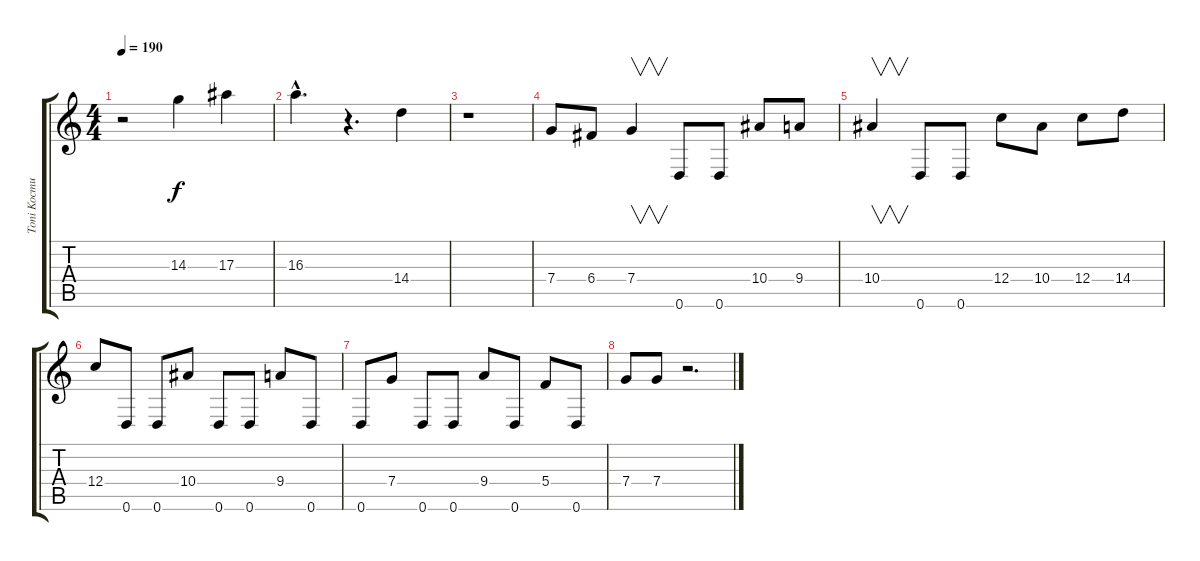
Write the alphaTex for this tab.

\track ("Toni Kocmut" "Toni Kocmu") {instrument distortionguitar}
\staff {score tabs}
\tuning (D4 A3 F3 C3 G2 D2) {hide}
\ts (4 4)
\tempo 190
\clef g2
\ks c
r.2{dy f} 14.3.4 17.3.4 |
16.3{hac}.4{d} r.4{d} 14.4.4 |
r.1 |
7.4.8 6.4.8 7.4.4{v} 0.6.8 0.6.8 10.4.8 9.4.8 |
10.4.4{v} 0.6.8 0.6.8 12.4.8 10.4.8 12.4.8 14.4.8 |
12.4.8 0.6.8 0.6.8 10.4.8 0.6.8 0.6.8 9.4.8 0.6.8 |
0.6.8 7.4.8 0.6.8 0.6.8 9.4.8 0.6.8 5.4.8 0.6.8 |
7.4.8 7.4.8 r.2{d}
